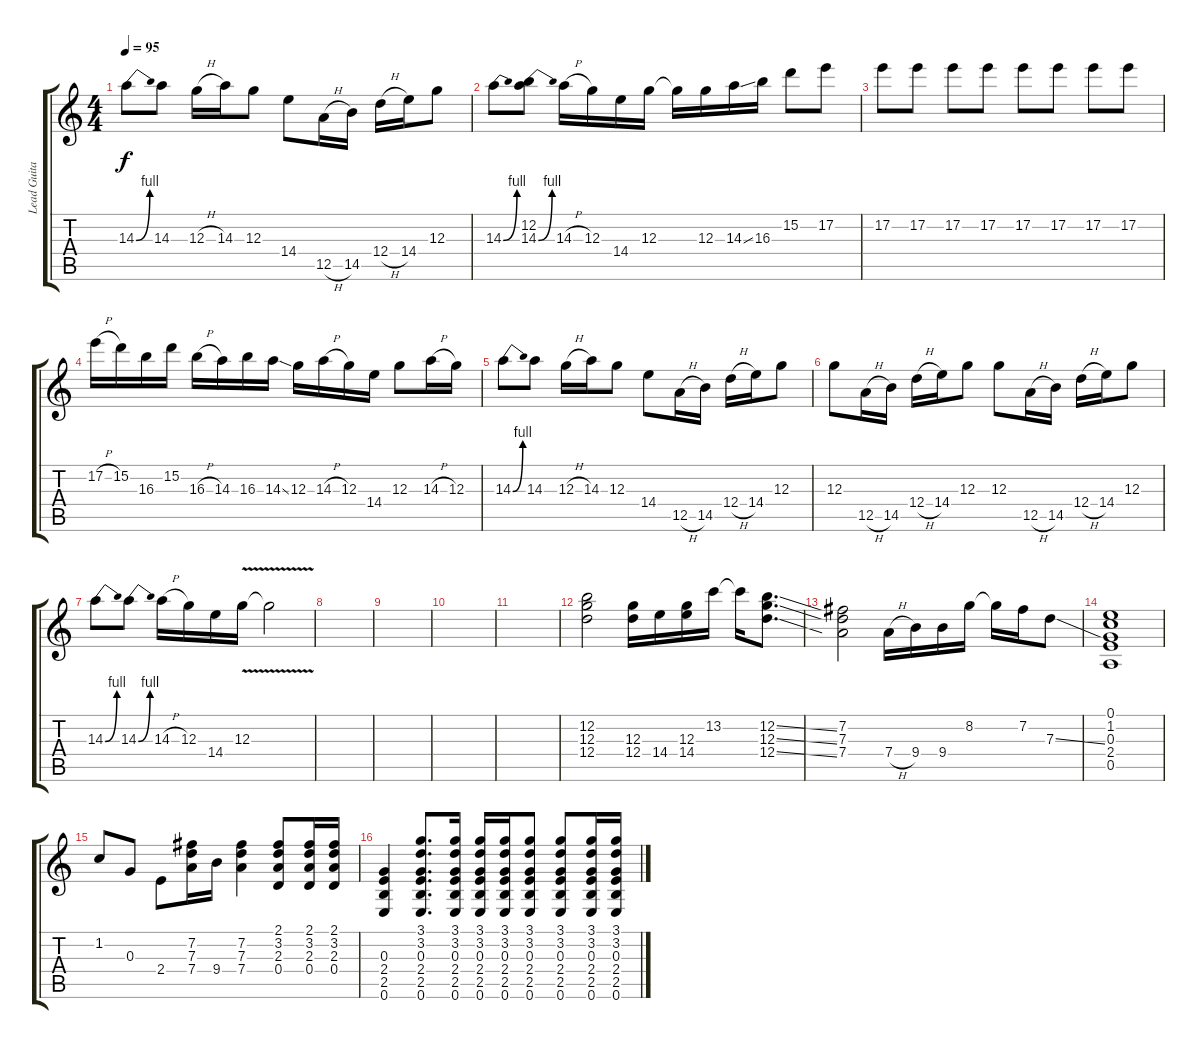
\track ("Lead Guitar" "Lead Guita") {instrument distortionguitar}
\staff {score tabs}
\tuning (E4 B3 G3 D3 A2 E2) {hide}
\ts (4 4)
\tempo 95
\clef g2
\ks c
14.3{be (bend 0 0 60 4)}.8{dy f} 14.3.8 12.3{h}.16 14.3.16 12.3.8 14.4.8 12.5{h}.16 14.5.16 12.4{h}.16 14.4.16 12.3.8 |
14.3{be (bend 0 0 60 4)}.8 (12.2 14.3{be (bend 0 0 60 4)}).8 14.3{h}.16 12.3.16 14.4.16 12.3.16 12.3{t}.16 12.3.16 14.3{ss}.16 16.3.16 15.2.8 17.2.8 |
17.2.8 17.2.8 17.2.8 17.2.8 17.2.8 17.2.8 17.2.8 17.2.8 |
17.2{h}.16 15.2.16 16.3.16 15.2.16 16.3{h}.16 14.3.16 16.3.16 14.3{ss}.16 12.3.16 14.3{h}.16 12.3.16 14.4.16 12.3.8 14.3{h}.16 12.3.16 |
14.3{be (bend 0 0 60 4)}.8 14.3.8 12.3{h}.16 14.3.16 12.3.8 14.4.8 12.5{h}.16 14.5.16 12.4{h}.16 14.4.16 12.3.8 |
12.3.8 12.5{h}.16 14.5.16 12.4{h}.16 14.4.16 12.3.8 12.3.8 12.5{h}.16 14.5.16 12.4{h}.16 14.4.16 12.3.8 |
14.3{be (bend 0 0 60 4)}.8 14.3{be (bend 0 0 60 4)}.8 14.3{h}.16 12.3.16 14.4.16 12.3{v}.16 12.3{v t}.2 |
|
|
|
|
(12.2 12.3 12.4).2{volume 12 instrument distortionguitar} (12.3 12.4).16 14.4.16 (12.3 14.4).16 13.2.16 13.2{t}.16 (12.2{ss} 12.3{ss} 12.4{ss}).8{d} |
(7.2 7.3 7.4).2 7.4{h}.16 9.4.16 9.4.16 8.2.16 8.2{t}.16 7.2.16 7.3{ss}.8 |
(0.1 1.2 0.3 2.4 0.5).1 |
1.2.8 0.3.8 2.4.8 (7.2 7.3 7.4).16 9.4.16 (7.2 7.3 7.4).4 (2.1 3.2 2.3 0.4).8 (2.1 3.2 2.3 0.4).16 (2.1 3.2 2.3 0.4).16 |
(0.3 2.4 2.5 0.6).4 (3.1 3.2 0.3 2.4 2.5 0.6).8{d} (3.1 3.2 0.3 2.4 2.5 0.6).16 (3.1 3.2 0.3 2.4 2.5 0.6).16 (3.1 3.2 0.3 2.4 2.5 0.6).16 (3.1 3.2 0.3 2.4 2.5 0.6).8 (3.1 3.2 0.3 2.4 2.5 0.6).8 (3.1 3.2 0.3 2.4 2.5 0.6).16 (3.1 3.2 0.3 2.4 2.5 0.6).16
